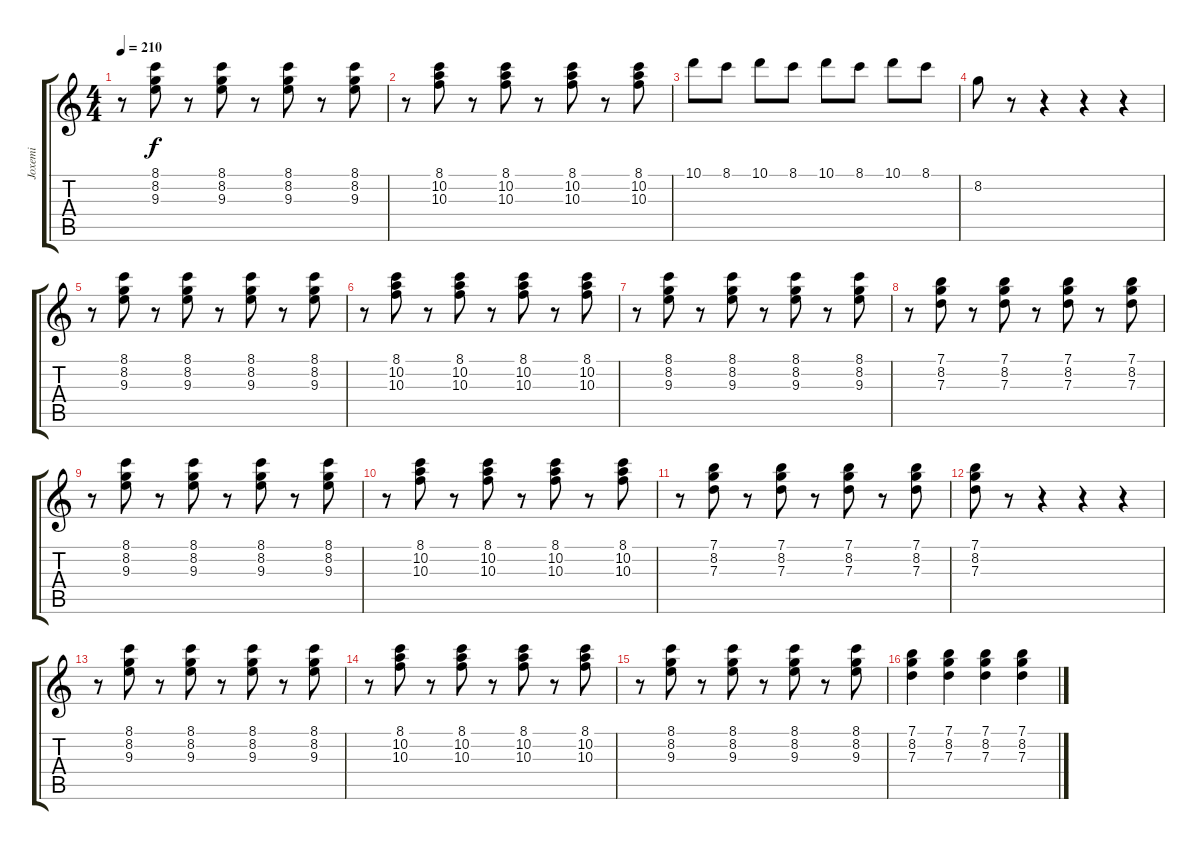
\track ("Joxemi" "Joxemi") {instrument electricguitarjazz}
\staff {score tabs}
\tuning (E4 B3 G3 D3 A2 E2) {hide}
\ts (4 4)
\tempo 210
\clef g2
\ks c
r.8{dy f} (8.1 8.2 9.3).8 r.8 (8.1 8.2 9.3).8 r.8 (8.1 8.2 9.3).8 r.8 (8.1 8.2 9.3).8 |
r.8 (8.1 10.2 10.3).8 r.8 (8.1 10.2 10.3).8 r.8 (8.1 10.2 10.3).8 r.8 (8.1 10.2 10.3).8 |
10.1.8 8.1.8 10.1.8 8.1.8 10.1.8 8.1.8 10.1.8 8.1.8 |
8.2.8 r.8 r.4 r.4 r.4 |
r.8 (8.1 8.2 9.3).8 r.8 (8.1 8.2 9.3).8 r.8 (8.1 8.2 9.3).8 r.8 (8.1 8.2 9.3).8 |
r.8 (8.1 10.2 10.3).8 r.8 (8.1 10.2 10.3).8 r.8 (8.1 10.2 10.3).8 r.8 (8.1 10.2 10.3).8 |
r.8 (8.1 8.2 9.3).8 r.8 (8.1 8.2 9.3).8 r.8 (8.1 8.2 9.3).8 r.8 (8.1 8.2 9.3).8 |
r.8 (7.1 8.2 7.3).8 r.8 (7.1 8.2 7.3).8 r.8 (7.1 8.2 7.3).8 r.8 (7.1 8.2 7.3).8 |
r.8 (8.1 8.2 9.3).8 r.8 (8.1 8.2 9.3).8 r.8 (8.1 8.2 9.3).8 r.8 (8.1 8.2 9.3).8 |
r.8 (8.1 10.2 10.3).8 r.8 (8.1 10.2 10.3).8 r.8 (8.1 10.2 10.3).8 r.8 (8.1 10.2 10.3).8 |
r.8 (7.1 8.2 7.3).8 r.8 (7.1 8.2 7.3).8 r.8 (7.1 8.2 7.3).8 r.8 (7.1 8.2 7.3).8 |
(7.1 8.2 7.3).8 r.8 r.4 r.4 r.4 |
r.8 (8.1 8.2 9.3).8 r.8 (8.1 8.2 9.3).8 r.8 (8.1 8.2 9.3).8 r.8 (8.1 8.2 9.3).8 |
r.8 (8.1 10.2 10.3).8 r.8 (8.1 10.2 10.3).8 r.8 (8.1 10.2 10.3).8 r.8 (8.1 10.2 10.3).8 |
r.8 (8.1 8.2 9.3).8 r.8 (8.1 8.2 9.3).8 r.8 (8.1 8.2 9.3).8 r.8 (8.1 8.2 9.3).8 |
(7.1 8.2 7.3).4 (7.1 8.2 7.3).4 (7.1 8.2 7.3).4 (7.1 8.2 7.3).4
